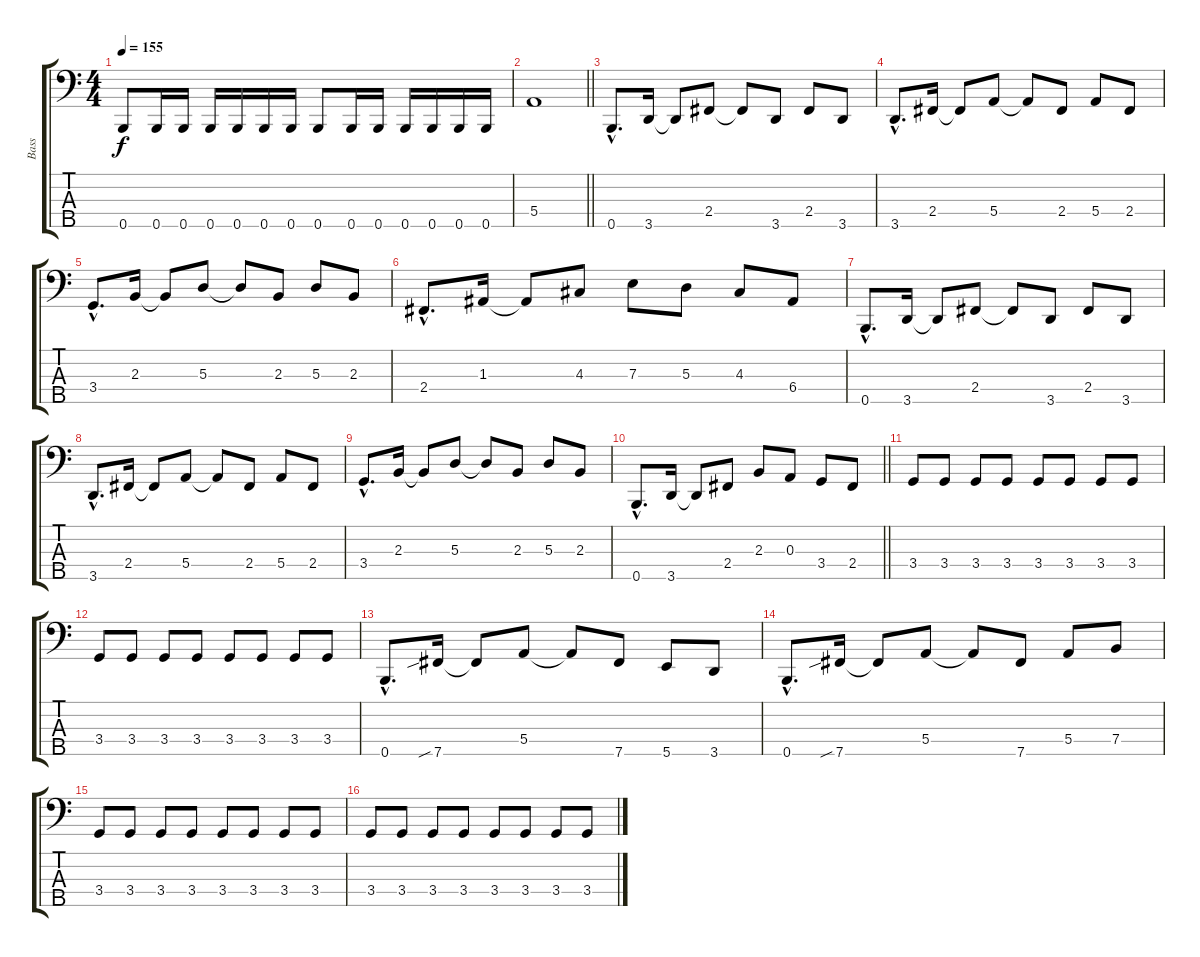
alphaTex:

\track ("Bass" "Bass") {instrument electricbasspick}
\staff {score tabs}
\tuning (G2 D2 A1 E1 B0) {hide}
\ts (4 4)
\tempo 155
\clef f4
\ks c
0.5.8{dy f} 0.5.16 0.5.16 0.5.16 0.5.16 0.5.16 0.5.16 0.5.8 0.5.16 0.5.16 0.5.16 0.5.16 0.5.16 0.5.16 |
\barLineRight lightlight
5.4.1 |
0.5{hac}.8{d} 3.5.16 3.5{t}.8 2.4.8 2.4{t}.8 3.5.8 2.4.8 3.5.8 |
3.5{hac}.8{d} 2.4.16 2.4{t}.8 5.4.8 5.4{t}.8 2.4.8 5.4.8 2.4.8 |
3.4{hac}.8{d} 2.3.16 2.3{t}.8 5.3.8 5.3{t}.8 2.3.8 5.3.8 2.3.8 |
2.4{hac}.8{d} 1.3.16 1.3{t}.8 4.3.8 7.3.8 5.3.8 4.3.8 6.4.8 |
0.5{hac}.8{d} 3.5.16 3.5{t}.8 2.4.8 2.4{t}.8 3.5.8 2.4.8 3.5.8 |
3.5{hac}.8{d} 2.4.16 2.4{t}.8 5.4.8 5.4{t}.8 2.4.8 5.4.8 2.4.8 |
3.4{hac}.8{d} 2.3.16 2.3{t}.8 5.3.8 5.3{t}.8 2.3.8 5.3.8 2.3.8 |
\barLineRight lightlight
0.5{hac}.8{d} 3.5.16 3.5{t}.8 2.4.8 2.3.8 0.3.8 3.4.8 2.4.8 |
3.4.8 3.4.8 3.4.8 3.4.8 3.4.8 3.4.8 3.4.8 3.4.8 |
3.4.8 3.4.8 3.4.8 3.4.8 3.4.8 3.4.8 3.4.8 3.4.8 |
0.5{hac}.8{d} 7.5{sib}.16 7.5{t}.8 5.4.8 5.4{t}.8 7.5.8 5.5.8 3.5.8 |
0.5{hac}.8{d} 7.5{sib}.16 7.5{t}.8 5.4.8 5.4{t}.8 7.5.8 5.4.8 7.4.8 |
3.4.8 3.4.8 3.4.8 3.4.8 3.4.8 3.4.8 3.4.8 3.4.8 |
3.4.8 3.4.8 3.4.8 3.4.8 3.4.8 3.4.8 3.4.8 3.4.8
